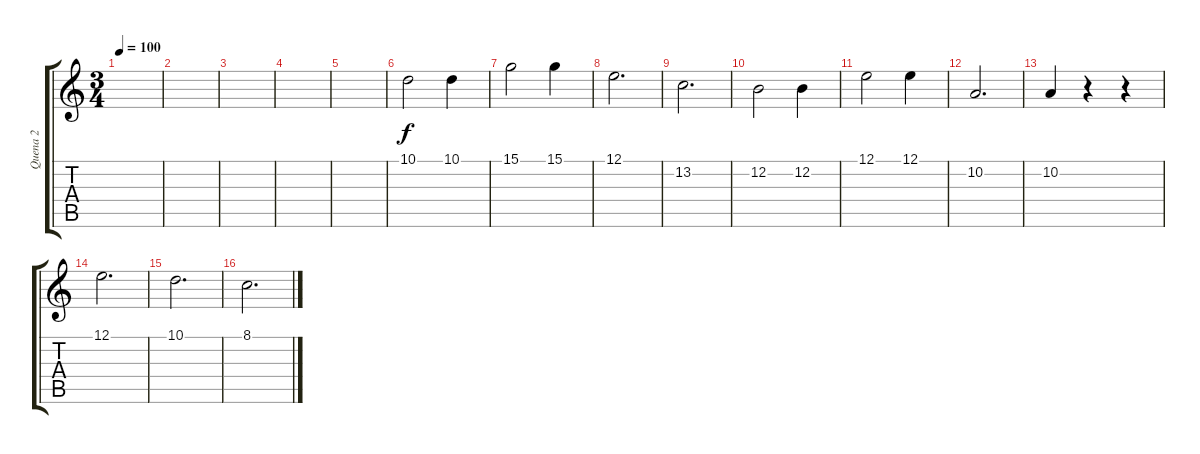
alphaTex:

\track ("Quena 2" "Quena 2") {instrument piccolo}
\staff {score tabs}
\tuning (E4 B3 G3 D3 A2 E2) {hide}
\ts (3 4)
\tempo 100
\clef g2
\ks c
|
|
|
|
|
10.1.2 10.1.4 |
15.1.2 15.1.4 |
12.1.2{d} |
13.2.2{d} |
12.2.2 12.2.4 |
12.1.2 12.1.4 |
10.2.2{d} |
10.2.4 r.4 r.4 |
12.1.2{d} |
10.1.2{d} |
8.1.2{d}
